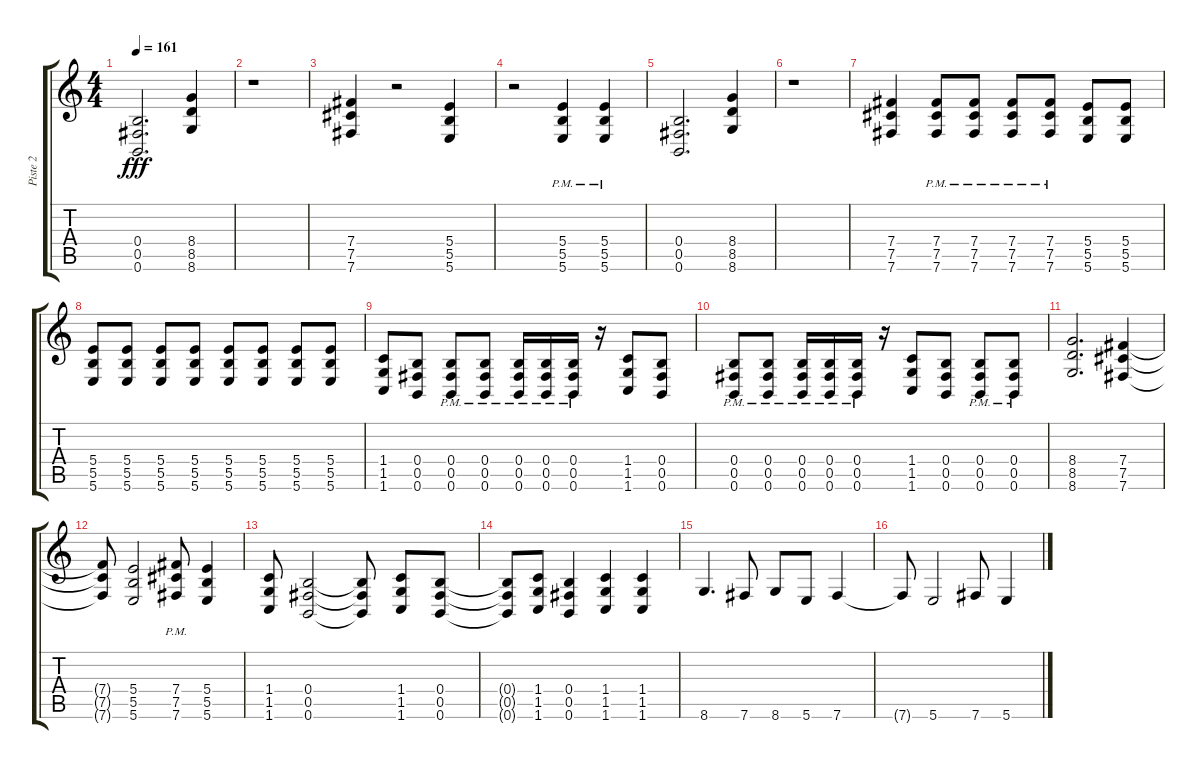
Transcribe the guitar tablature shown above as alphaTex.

\track ("Piste 2" "Piste 2") {instrument distortionguitar}
\staff {score tabs}
\tuning (Db4 Ab3 E3 B2 Gb2 B1) {hide}
\ts (4 4)
\tempo 161
\clef g2
\ks c
(0.4 0.5 0.6).2{d dy fff} (8.4 8.5 8.6).4 |
r.1 |
(7.4 7.5 7.6).4 r.2 (5.4 5.5 5.6).4 |
r.2 (5.4{pm} 5.5{pm} 5.6{pm}).4 (5.4{pm} 5.5{pm} 5.6{pm}).4 |
(0.4 0.5 0.6).2{d} (8.4 8.5 8.6).4 |
r.1 |
(7.4 7.5 7.6).4 (7.4{pm} 7.5{pm} 7.6{pm}).8 (7.4{pm} 7.5{pm} 7.6{pm}).8 (7.4{pm} 7.5{pm} 7.6{pm}).8 (7.4{pm} 7.5{pm} 7.6{pm}).8 (5.4 5.5 5.6).8 (5.4 5.5 5.6).8 |
(5.4 5.5 5.6).8 (5.4 5.5 5.6).8 (5.4 5.5 5.6).8 (5.4 5.5 5.6).8 (5.4 5.5 5.6).8 (5.4 5.5 5.6).8 (5.4 5.5 5.6).8 (5.4 5.5 5.6).8 |
(1.4 1.5 1.6).8 (0.4 0.5 0.6).8 (0.4{pm} 0.5{pm} 0.6{pm}).8 (0.4{pm} 0.5{pm} 0.6{pm}).8 (0.4{pm} 0.5{pm} 0.6{pm}).16 (0.4{pm} 0.5{pm} 0.6{pm}).16 (0.4{pm} 0.5{pm} 0.6{pm}).16 r.16 (1.4 1.5 1.6).8 (0.4 0.5 0.6).8 |
(0.4{pm} 0.5{pm} 0.6{pm}).8 (0.4{pm} 0.5{pm} 0.6{pm}).8 (0.4{pm} 0.5{pm} 0.6{pm}).16 (0.4{pm} 0.5{pm} 0.6{pm}).16 (0.4{pm} 0.5{pm} 0.6{pm}).16 r.16 (1.4 1.5 1.6).8 (0.4 0.5 0.6).8 (0.4{pm} 0.5{pm} 0.6{pm}).8 (0.4{pm} 0.5{pm} 0.6{pm}).8 |
(8.4 8.5 8.6).2{d} (7.4 7.5 7.6).4 |
(7.4{t} 7.5{t} 7.6{t}).8 (5.4 5.5 5.6).2 (7.4{pm} 7.5{pm} 7.6{pm}).8 (5.4 5.5 5.6).4 |
(1.4 1.5 1.6).8 (0.4 0.5 0.6).2 (0.4{t} 0.5{t} 0.6{t}).8 (1.4 1.5 1.6).8 (0.4 0.5 0.6).8 |
(0.4{t} 0.5{t} 0.6{t}).8 (1.4 1.5 1.6).8 (0.4 0.5 0.6).4 (1.4 1.5 1.6).4 (1.4 1.5 1.6).4 |
8.6.4{d} 7.6.8 8.6.8 5.6.8 7.6.4 |
7.6{t}.8 5.6.2 7.6.8 5.6.4
